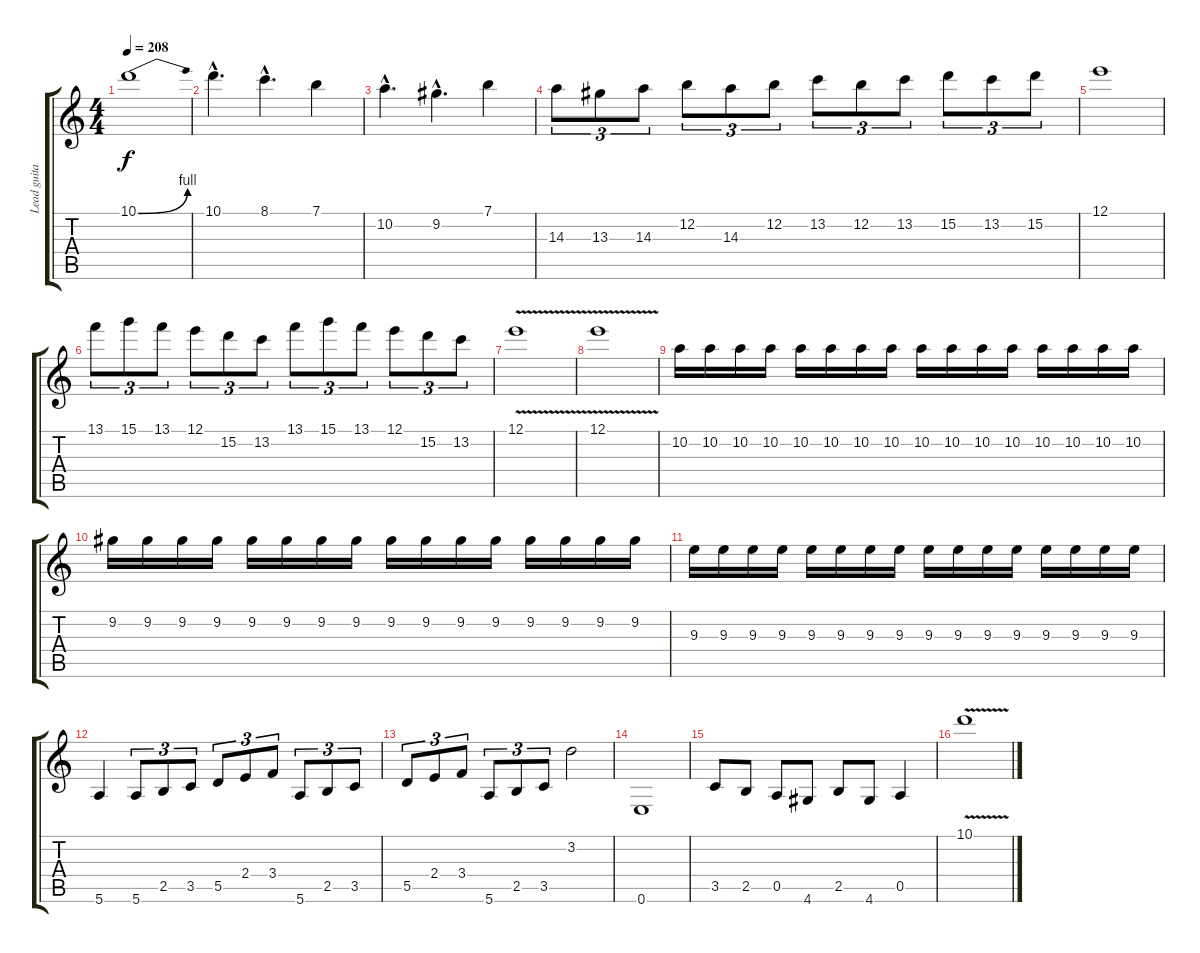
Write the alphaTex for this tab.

\track ("Lead guitare" "Lead guita") {instrument distortionguitar}
\staff {score tabs}
\tuning (E4 B3 G3 D3 A2 E2) {hide}
\ts (4 4)
\tempo 208
\clef g2
\ks c
10.1{be (bend 0 0 60 4)}.1{dy f} |
10.1{hac}.4{d} 8.1{hac}.4{d} 7.1.4 |
10.2{hac}.4{d} 9.2{hac}.4{d} 7.1.4 |
14.3.8{tu (3 2)} 13.3.8{tu (3 2)} 14.3.8{tu (3 2)} 12.2.8{tu (3 2)} 14.3.8{tu (3 2)} 12.2.8{tu (3 2)} 13.2.8{tu (3 2)} 12.2.8{tu (3 2)} 13.2.8{tu (3 2)} 15.2.8{tu (3 2)} 13.2.8{tu (3 2)} 15.2.8{tu (3 2)} |
12.1.1 |
13.1.8{tu (3 2)} 15.1.8{tu (3 2)} 13.1.8{tu (3 2)} 12.1.8{tu (3 2)} 15.2.8{tu (3 2)} 13.2.8{tu (3 2)} 13.1.8{tu (3 2)} 15.1.8{tu (3 2)} 13.1.8{tu (3 2)} 12.1.8{tu (3 2)} 15.2.8{tu (3 2)} 13.2.8{tu (3 2)} |
12.1{v}.1 |
12.1{v}.1 |
10.2.16 10.2.16 10.2.16 10.2.16 10.2.16 10.2.16 10.2.16 10.2.16 10.2.16 10.2.16 10.2.16 10.2.16 10.2.16 10.2.16 10.2.16 10.2.16 |
9.2.16 9.2.16 9.2.16 9.2.16 9.2.16 9.2.16 9.2.16 9.2.16 9.2.16 9.2.16 9.2.16 9.2.16 9.2.16 9.2.16 9.2.16 9.2.16 |
9.3.16 9.3.16 9.3.16 9.3.16 9.3.16 9.3.16 9.3.16 9.3.16 9.3.16 9.3.16 9.3.16 9.3.16 9.3.16 9.3.16 9.3.16 9.3.16 |
5.6.4 5.6.8{tu (3 2)} 2.5.8{tu (3 2)} 3.5.8{tu (3 2)} 5.5.8{tu (3 2)} 2.4.8{tu (3 2)} 3.4.8{tu (3 2)} 5.6.8{tu (3 2)} 2.5.8{tu (3 2)} 3.5.8{tu (3 2)} |
5.5.8{tu (3 2)} 2.4.8{tu (3 2)} 3.4.8{tu (3 2)} 5.6.8{tu (3 2)} 2.5.8{tu (3 2)} 3.5.8{tu (3 2)} 3.2.2 |
0.6.1 |
3.5.8 2.5.8 0.5.8 4.6.8 2.5.8 4.6.8 0.5.4 |
10.1{v}.1
